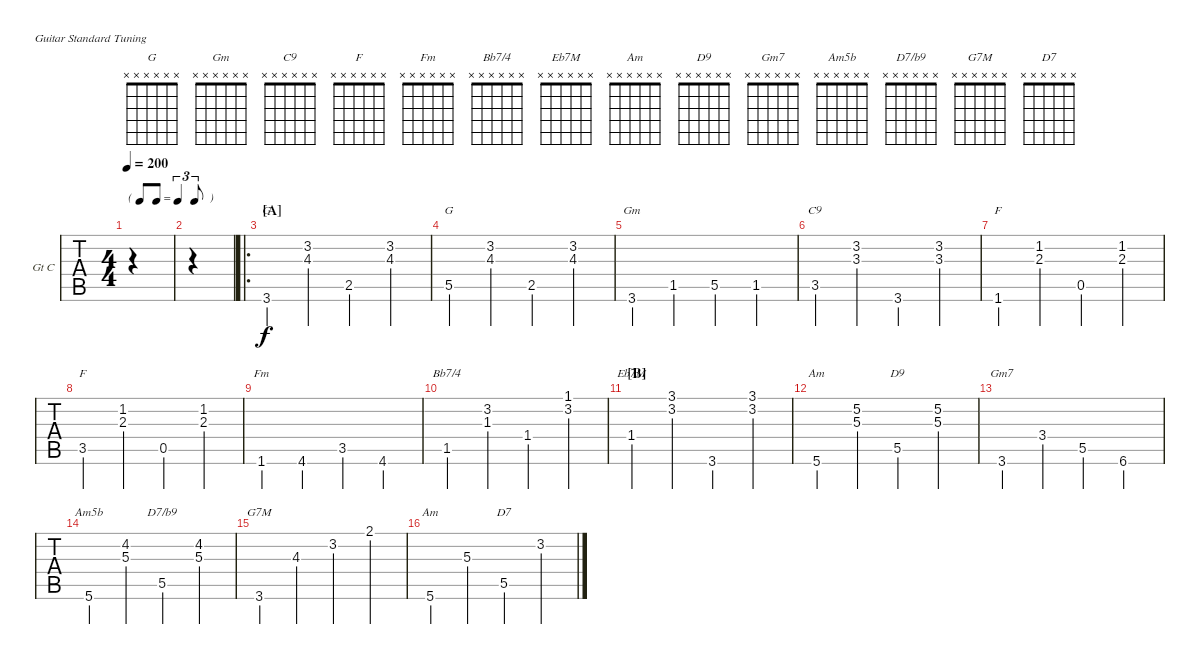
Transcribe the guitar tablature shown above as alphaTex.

\bracketExtendMode nobrackets
\firstSystemTrackNameOrientation horizontal
\otherSystemsTrackNameOrientation horizontal
\track ("Guitar Chords" "Gt C") {instrument acousticguitarsteel}
\staff {tabs}
\tuning (E4 B3 G3 D3 A2 E2)
\chord ("G" x x x x x x)
\chord ("Gm" x x x x x x)
\chord ("C9" x x x x x x)
\chord ("F" x x x x x x)
\chord ("Fm" x x x x x x)
\chord ("Bb7/4" x x x x x x)
\chord ("Eb7M" x x x x x x)
\chord ("Am" x x x x x x)
\chord ("D9" x x x x x x)
\chord ("Gm7" x x x x x x)
\chord ("Am5b" x x x x x x)
\chord ("D7/b9" x x x x x x)
\chord ("G7M" x x x x x x)
\chord ("D7" x x x x x x)
\ts (4 4)
\tf triplet8th
\tempo 200
\clef g2
\ks g
|
|
\ro
\section ("A" "")
3.6.4{ch "G"} (3.2 4.3).4 2.5.4 (3.2 4.3).4 |
5.5.4{ch "G"} (3.2 4.3).4 2.5.4 (3.2 4.3).4 |
3.6.4{ch "Gm"} 1.5.4 5.5.4 1.5.4 |
3.5.4{ch "C9"} (3.3 3.2).4 3.6.4 (3.3 3.2).4 |
1.6.4{ch "F"} (1.2 2.3).4 0.5.4 (1.2 2.3).4 |
3.5.4{ch "F"} (1.2 2.3).4 0.5.4 (1.2 2.3).4 |
1.6.4{ch "Fm"} 4.6.4 3.5.4 4.6.4 |
1.5.4{ch "Bb7/4"} (1.3 3.2).4 1.4.4 (3.2 1.1).4 |
\section ("B" "")
1.4.4{ch "Eb7M"} (3.2 3.1).4 3.6.4 (3.2 3.1).4 |
5.6.4{ch "Am"} (5.3 5.2).4 5.5.4{ch "D9"} (5.3 5.2).4 |
3.6.4{ch "Gm7"} 3.4.4 5.5.4 6.6.4 |
5.6.4{ch "Am5b"} (5.3 4.2).4 5.5.4{ch "D7/b9"} (5.3 4.2).4 |
3.6.4{ch "G7M"} 4.3.4 3.2.4 2.1.4 |
5.6.4{ch "Am"} 5.3.4 5.5.4{ch "D7"} 3.2.4
